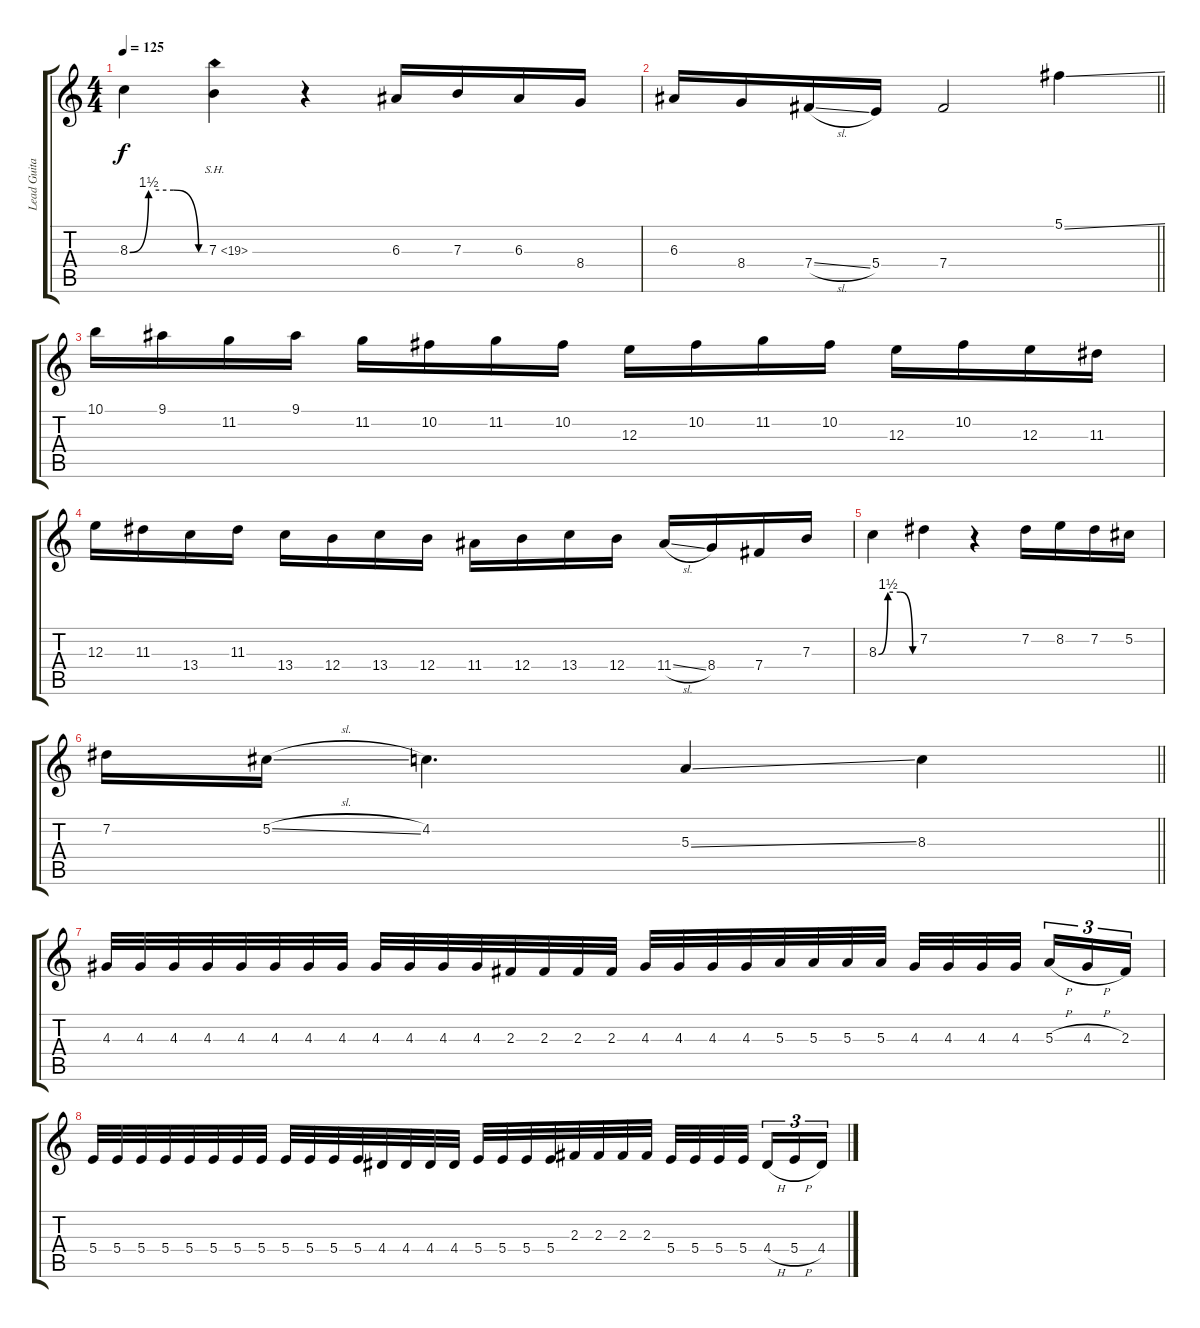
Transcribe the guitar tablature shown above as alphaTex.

\track ("Lead Guitar" "Lead Guita") {instrument distortionguitar}
\staff {score tabs}
\tuning (Db4 Ab3 E3 B2 Gb2 B1) {hide}
\ts (4 4)
\tempo 125
\clef g2
\ks c
8.3{be (custom 0 0 15 6 35 6 55 0 60 0)}.4{dy f} 7.3{sh 12}.4 r.4 6.3.16 7.3.16 6.3.16 8.4.16 |
\barLineRight lightlight
6.3.16 8.4.16 7.4{sl}.16 5.4.16 7.4.2 5.1{ss}.4 |
10.1.16 9.1.16 11.2.16 9.1.16 11.2.16 10.2.16 11.2.16 10.2.16 12.3.16 10.2.16 11.2.16 10.2.16 12.3.16 10.2.16 12.3.16 11.3.16 |
12.3.16 11.3.16 13.4.16 11.3.16 13.4.16 12.4.16 13.4.16 12.4.16 11.4.16 12.4.16 13.4.16 12.4.16 11.4{sl}.16 8.4.16 7.4.16 7.3.16 |
8.3{be (custom 0 0 15 6 35 6 55 0 60 0)}.4 7.2.4 r.4 7.2.16 8.2.16 7.2.16 5.2.16 |
\barLineRight lightlight
7.2.16 5.2{sl}.16 4.2.4{d} 5.3{ss}.4 8.3.4 |
4.3.32 4.3.32 4.3.32 4.3.32 4.3.32 4.3.32 4.3.32 4.3.32 4.3.32 4.3.32 4.3.32 4.3.32 2.3.32 2.3.32 2.3.32 2.3.32 4.3.32 4.3.32 4.3.32 4.3.32 5.3.32 5.3.32 5.3.32 5.3.32 4.3.32 4.3.32 4.3.32 4.3.32{beam splitsecondary} 5.3{h}.16{tu (3 2)} 4.3{h}.16{tu (3 2)} 2.3.16{tu (3 2)} |
5.4.32 5.4.32 5.4.32 5.4.32 5.4.32 5.4.32 5.4.32 5.4.32 5.4.32 5.4.32 5.4.32 5.4.32 4.4.32 4.4.32 4.4.32 4.4.32 5.4.32 5.4.32 5.4.32 5.4.32 2.3.32 2.3.32 2.3.32 2.3.32 5.4.32 5.4.32 5.4.32 5.4.32{beam splitsecondary} 4.4{h}.16{tu (3 2)} 5.4{h}.16{tu (3 2)} 4.4.16{tu (3 2)}
